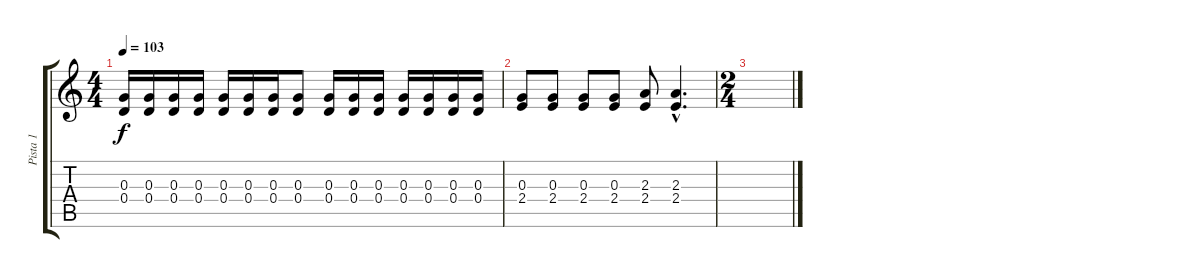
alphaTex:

\track ("Pista 1" "Pista 1") {instrument acousticguitarsteel}
\staff {score tabs}
\tuning (E4 B3 G3 D3 A2 E2) {hide}
\ts (4 4)
\tempo 103
\clef g2
\ks c
(0.3 0.4).16{dy f} (0.3 0.4).16 (0.3 0.4).16 (0.3 0.4).16 (0.3 0.4).16 (0.3 0.4).16 (0.3 0.4).16 (0.3 0.4).8 (0.3 0.4).16 (0.3 0.4).16 (0.3 0.4).16 (0.3 0.4).16 (0.3 0.4).16 (0.3 0.4).16 (0.3 0.4).16 |
(0.3 2.4).8 (0.3 2.4).8 (0.3 2.4).8 (0.3 2.4).8 (2.3 2.4).8 (2.3{hac} 2.4{hac}).4{d} |
\ts (2 4)
